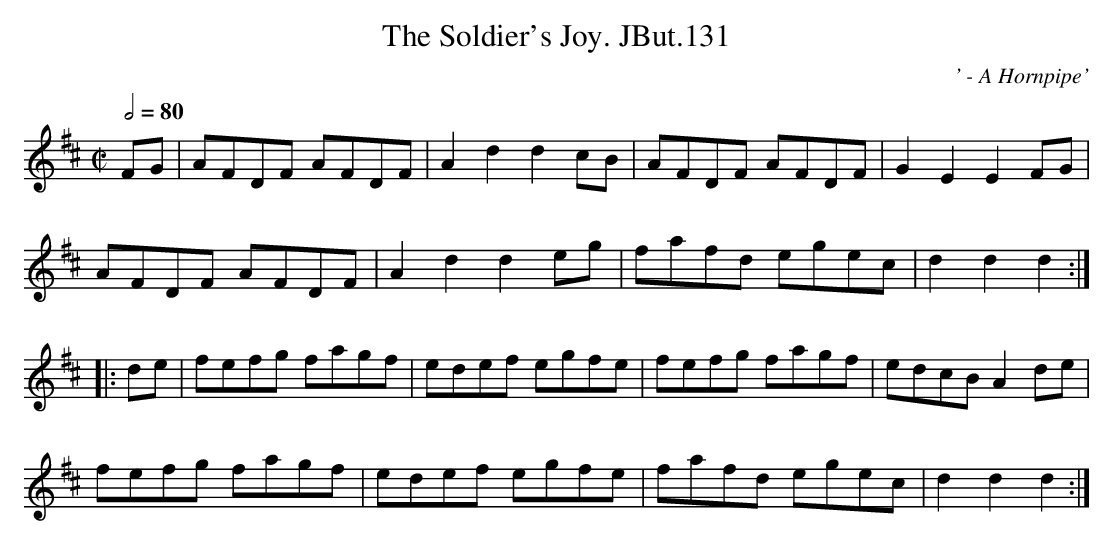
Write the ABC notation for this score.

X:1
T:Soldier's Joy. JBut.131, The
M:C|
L:1/8
Q:1/2=80
C:' - A Hornpipe'
K:D
FG|AFDF AFDF|A2d2 d2cB|AFDF AFDF|G2E2 E2FG|
AFDF AFDF|A2d2 d2eg|fafd egec|d2d2 d2:|
|:de|fefg fagf|edef egfe|fefg fagf|edcB A2de|
fefg fagf|edef egfe|fafd egec|d2d2 d2:|
